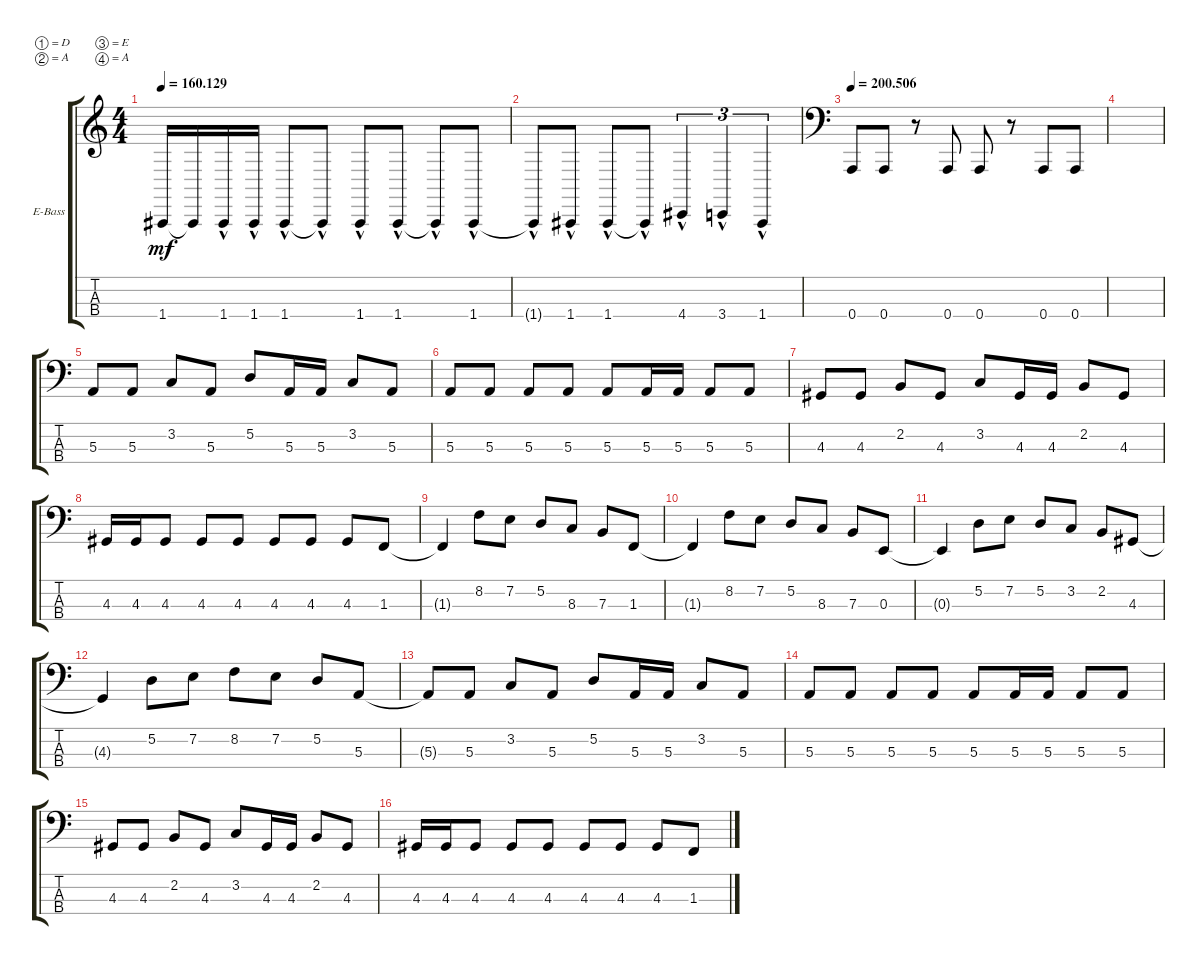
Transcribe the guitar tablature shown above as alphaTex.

\bracketExtendMode groupsimilarinstruments
\firstSystemTrackNameOrientation horizontal
\otherSystemsTrackNameOrientation horizontal
\track ("Sinclair Alleron" "E-Bass") {instrument electricbassfinger}
\staff {score tabs}
\tuning (D2 A1 E1 A0)
\ts (4 4)
\tempo
160.129
\accidentals auto
\clef g2
\ottava regular
\simile none
\ks c
1.4{t}.16{dy mf} 1.4{t}.16 1.4{hac}.16 1.4{hac}.16 1.4{hac}.8 1.4{hac t}.8 1.4{hac}.8 1.4{hac}.8 1.4{hac t}.8 1.4{hac}.8 |
1.4{hac t}.8 1.4{hac}.8 1.4{hac}.8 1.4{hac t}.8 4.4{hac}.4{tu (3 2)} 3.4{hac}.4{tu (3 2)} 1.4{hac}.4{tu (3 2)} |
\tempo
200.506
\clef f4
0.4.8 0.4.8 r.8 0.4.8 0.4.8 r.8 0.4.8 0.4.8 |
|
5.3.8 5.3.8 3.2.8 5.3.8 5.2.8 5.3.16 5.3.16 3.2.8 5.3.8 |
5.3.8 5.3.8 5.3.8 5.3.8 5.3.8 5.3.16 5.3.16 5.3.8 5.3.8 |
4.3.8 4.3.8 2.2.8 4.3.8 3.2.8 4.3.16 4.3.16 2.2.8 4.3.8 |
4.3.16 4.3.16 4.3.8 4.3.8 4.3.8 4.3.8 4.3.8 4.3.8 1.3.8 |
1.3{t}.4 8.2.8 7.2.8 5.2.8 8.3.8 7.3.8 1.3.8 |
1.3{t}.4 8.2.8 7.2.8 5.2.8 8.3.8 7.3.8 0.3.8 |
0.3{t}.4 5.2.8 7.2.8 5.2.8 3.2.8 2.2.8 4.3.8 |
4.3{t}.4 5.2.8 7.2.8 8.2.8 7.2.8 5.2.8 5.3.8 |
5.3{t}.8 5.3.8 3.2.8 5.3.8 5.2.8 5.3.16 5.3.16 3.2.8 5.3.8 |
5.3.8 5.3.8 5.3.8 5.3.8 5.3.8 5.3.16 5.3.16 5.3.8 5.3.8 |
4.3.8 4.3.8 2.2.8 4.3.8 3.2.8 4.3.16 4.3.16 2.2.8 4.3.8 |
4.3.16 4.3.16 4.3.8 4.3.8 4.3.8 4.3.8 4.3.8 4.3.8 1.3.8
